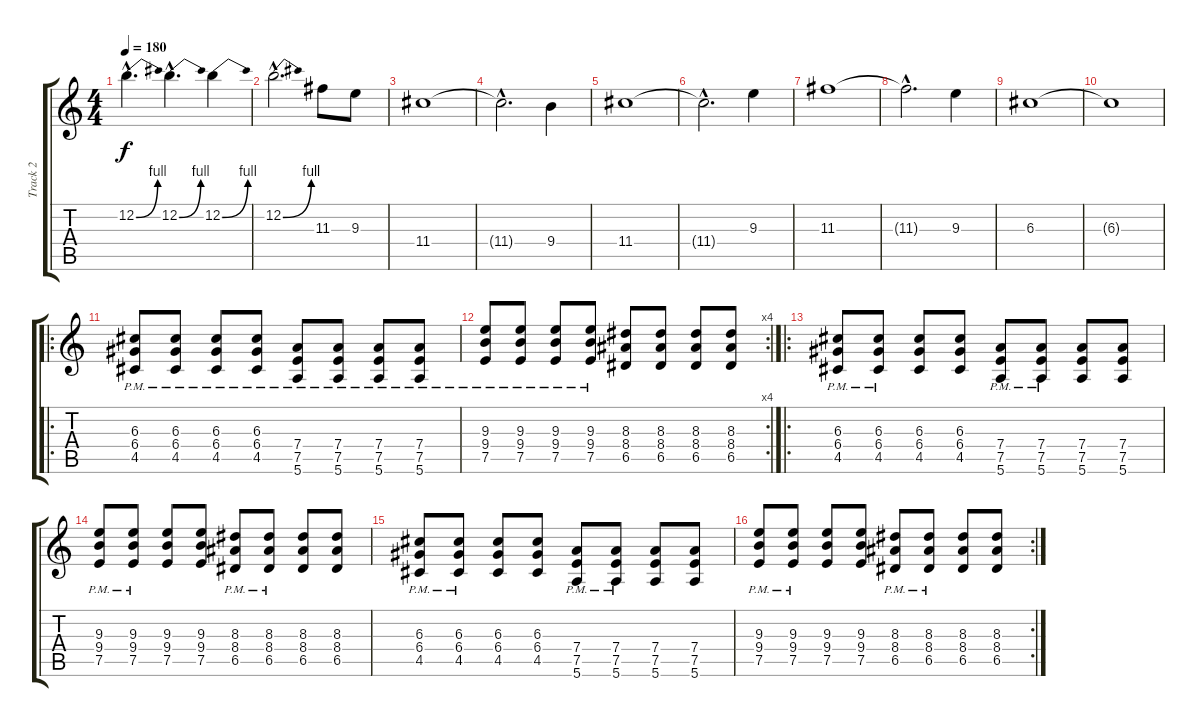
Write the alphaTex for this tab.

\track ("Track 2" "Track 2") {instrument overdrivenguitar}
\staff {score tabs}
\tuning (E4 B3 G3 D3 A2 E2) {hide}
\ts (4 4)
\tempo 180
\clef g2
\ks c
12.2{be (bend 0 0 60 4) hac}.4{d dy f} 12.2{be (bend 0 0 60 4) hac}.4{d} 12.2{be (bend 0 0 60 4)}.4 |
12.2{be (bend 0 0 60 4) hac}.2{d} 11.3.8 9.3.8 |
11.4.1 |
11.4{hac t}.2{d} 9.4.4 |
11.4.1 |
11.4{hac t}.2{d} 9.3.4 |
11.3.1 |
11.3{hac t}.2{d} 9.3.4 |
6.3.1 |
6.3{t}.1 |
\ro
(6.3{pm} 6.4{pm} 4.5{pm}).8 (6.3{pm} 6.4{pm} 4.5{pm}).8 (6.3{pm} 6.4{pm} 4.5{pm}).8 (6.3{pm} 6.4{pm} 4.5{pm}).8 (7.4{pm} 7.5{pm} 5.6{pm}).8 (7.4{pm} 7.5{pm} 5.6{pm}).8 (7.4{pm} 7.5{pm} 5.6{pm}).8 (7.4{pm} 7.5{pm} 5.6{pm}).8 |
\rc 4
(9.3{pm} 9.4{pm} 7.5{pm}).8 (9.3{pm} 9.4{pm} 7.5{pm}).8 (9.3{pm} 9.4{pm} 7.5{pm}).8 (9.3{pm} 9.4{pm} 7.5{pm}).8 (8.3 8.4 6.5).8 (8.3 8.4 6.5).8 (8.3 8.4 6.5).8 (8.3 8.4 6.5).8 |
\ro
(6.3{pm} 6.4{pm} 4.5{pm}).8 (6.3{pm} 6.4{pm} 4.5{pm}).8 (6.3 6.4 4.5).8 (6.3 6.4 4.5).8 (7.4{pm} 7.5{pm} 5.6{pm}).8 (7.4{pm} 7.5{pm} 5.6{pm}).8 (7.4 7.5 5.6).8 (7.4 7.5 5.6).8 |
(9.3{pm} 9.4{pm} 7.5{pm}).8 (9.3{pm} 9.4{pm} 7.5{pm}).8 (9.3 9.4 7.5).8 (9.3 9.4 7.5).8 (8.3{pm} 8.4{pm} 6.5{pm}).8 (8.3{pm} 8.4{pm} 6.5{pm}).8 (8.3 8.4 6.5).8 (8.3 8.4 6.5).8 |
(6.3{pm} 6.4{pm} 4.5{pm}).8 (6.3{pm} 6.4{pm} 4.5{pm}).8 (6.3 6.4 4.5).8 (6.3 6.4 4.5).8 (7.4{pm} 7.5{pm} 5.6{pm}).8 (7.4{pm} 7.5{pm} 5.6{pm}).8 (7.4 7.5 5.6).8 (7.4 7.5 5.6).8 |
\rc 2
(9.3{pm} 9.4{pm} 7.5{pm}).8 (9.3{pm} 9.4{pm} 7.5{pm}).8 (9.3 9.4 7.5).8 (9.3 9.4 7.5).8 (8.3{pm} 8.4{pm} 6.5{pm}).8 (8.3{pm} 8.4{pm} 6.5{pm}).8 (8.3 8.4 6.5).8 (8.3 8.4 6.5).8
